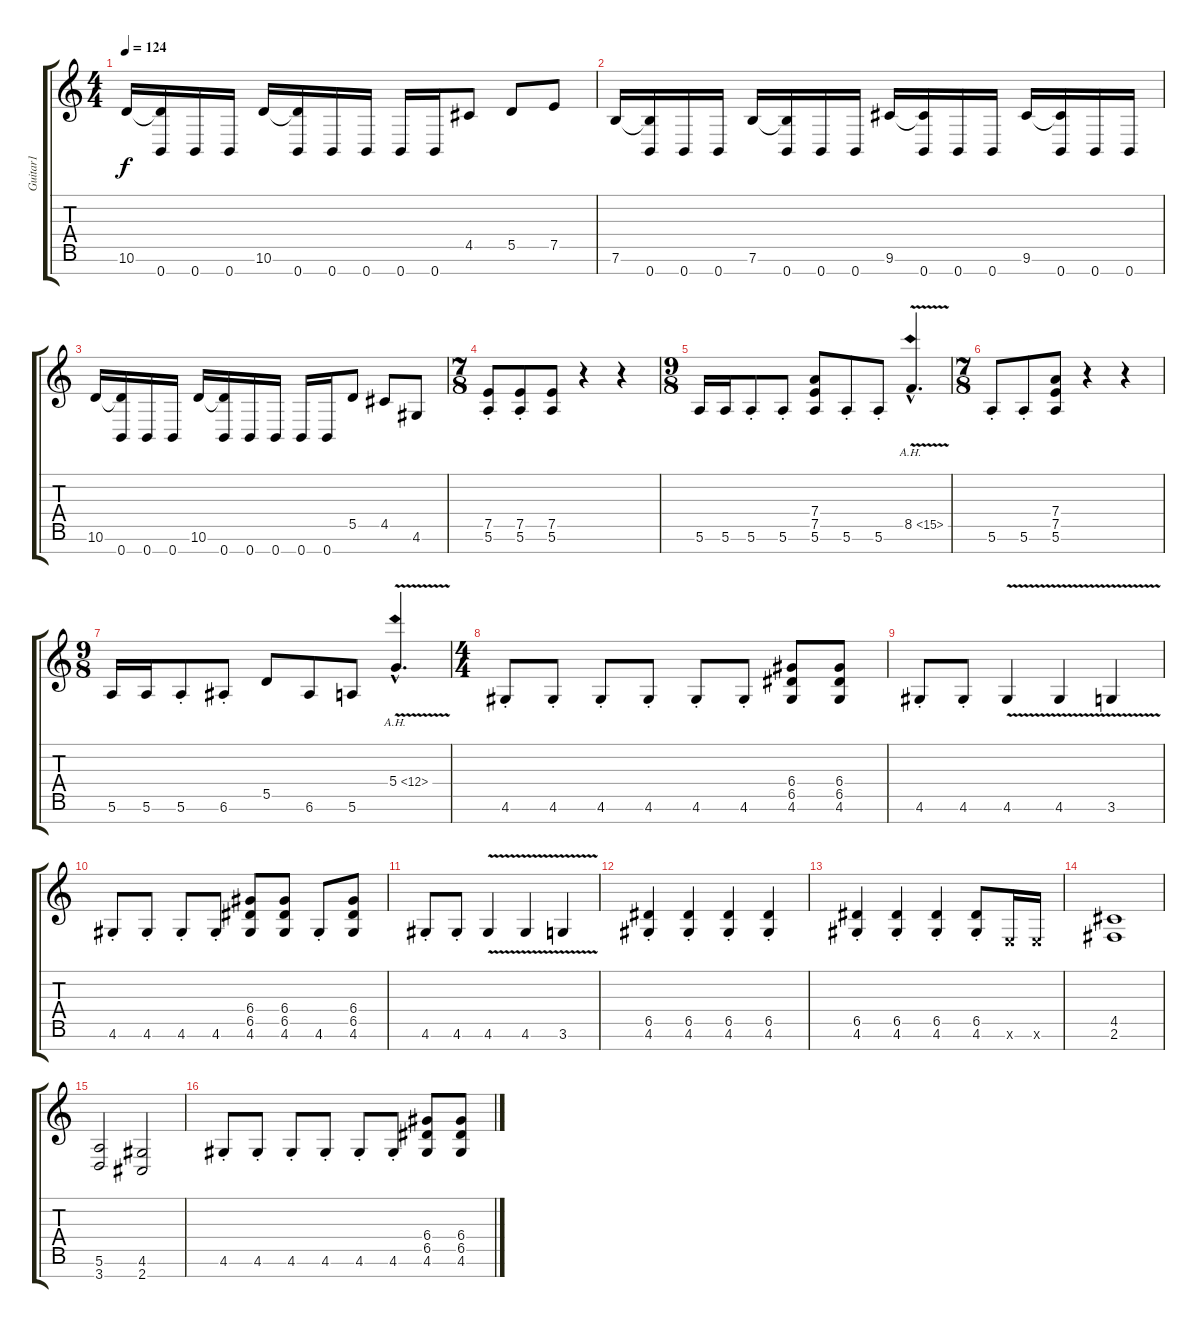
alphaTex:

\track ("Guitar1" "Guitar1") {instrument distortionguitar}
\staff {score tabs}
\tuning (E4 B3 G3 D3 A2 E2 B1) {hide}
\ts (4 4)
\tempo 124
\clef g2
\ks c
10.6.16{dy f} (10.6{t} 0.7).16 0.7.16 0.7.16 10.6.16 (10.6{t} 0.7).16 0.7.16 0.7.16 0.7.16 0.7.16 4.5.8 5.5.8 7.5.8 |
7.6.16 (7.6{t} 0.7).16 0.7.16 0.7.16 7.6.16 (7.6{t} 0.7).16 0.7.16 0.7.16 9.6.16 (9.6{t} 0.7).16 0.7.16 0.7.16 9.6.16 (9.6{t} 0.7).16 0.7.16 0.7.16 |
10.6.16 (10.6{t} 0.7).16 0.7.16 0.7.16 10.6.16 (10.6{t} 0.7).16 0.7.16 0.7.16 0.7.16 0.7.16 5.5.8 4.5.8 4.6.8 |
\ts (7 8)
(7.5{st} 5.6{st}).8 (7.5{st} 5.6{st}).8 (7.5 5.6).8 r.4 r.4 |
\ts (9 8)
5.6.16 5.6.16 5.6{st}.8 5.6{st}.8 (7.4 7.5 5.6).8 5.6{st}.8 5.6{st}.8 8.5{ah 7 v hac}.4{d} |
\ts (7 8)
5.6{st}.8 5.6{st}.8 (7.4 7.5 5.6).8 r.4 r.4 |
\ts (9 8)
5.6.16 5.6.16 5.6{st}.8 6.6{st}.8 5.5.8 6.6.8 5.6.8 5.4{ah 7 v hac}.4{d} |
\ts (4 4)
4.6{st}.8 4.6{st}.8 4.6{st}.8 4.6{st}.8 4.6{st}.8 4.6{st}.8 (6.4 6.5 4.6).8 (6.4 6.5 4.6).8 |
4.6{st}.8 4.6{st}.8 4.6{v}.4 4.6{v}.4 3.6{v}.4 |
4.6{st}.8 4.6{st}.8 4.6{st}.8 4.6{st}.8 (6.4 6.5 4.6).8 (6.4 6.5 4.6).8 4.6{st}.8 (6.4 6.5 4.6).8 |
4.6{st}.8 4.6{st}.8 4.6{v}.4 4.6{v}.4 3.6{v}.4 |
(6.5{st} 4.6{st}).4 (6.5{st} 4.6{st}).4 (6.5{st} 4.6{st}).4 (6.5{st} 4.6{st}).4 |
(6.5{st} 4.6{st}).4 (6.5{st} 4.6{st}).4 (6.5{st} 4.6{st}).4 (6.5{st} 4.6{st}).8 0.6{x}.16 0.6{x}.16 |
(4.5 2.6).1 |
(5.6 3.7).2 (4.6 2.7).2 |
4.6{st}.8 4.6{st}.8 4.6{st}.8 4.6{st}.8 4.6{st}.8 4.6{st}.8 (6.4 6.5 4.6).8 (6.4 6.5 4.6).8
